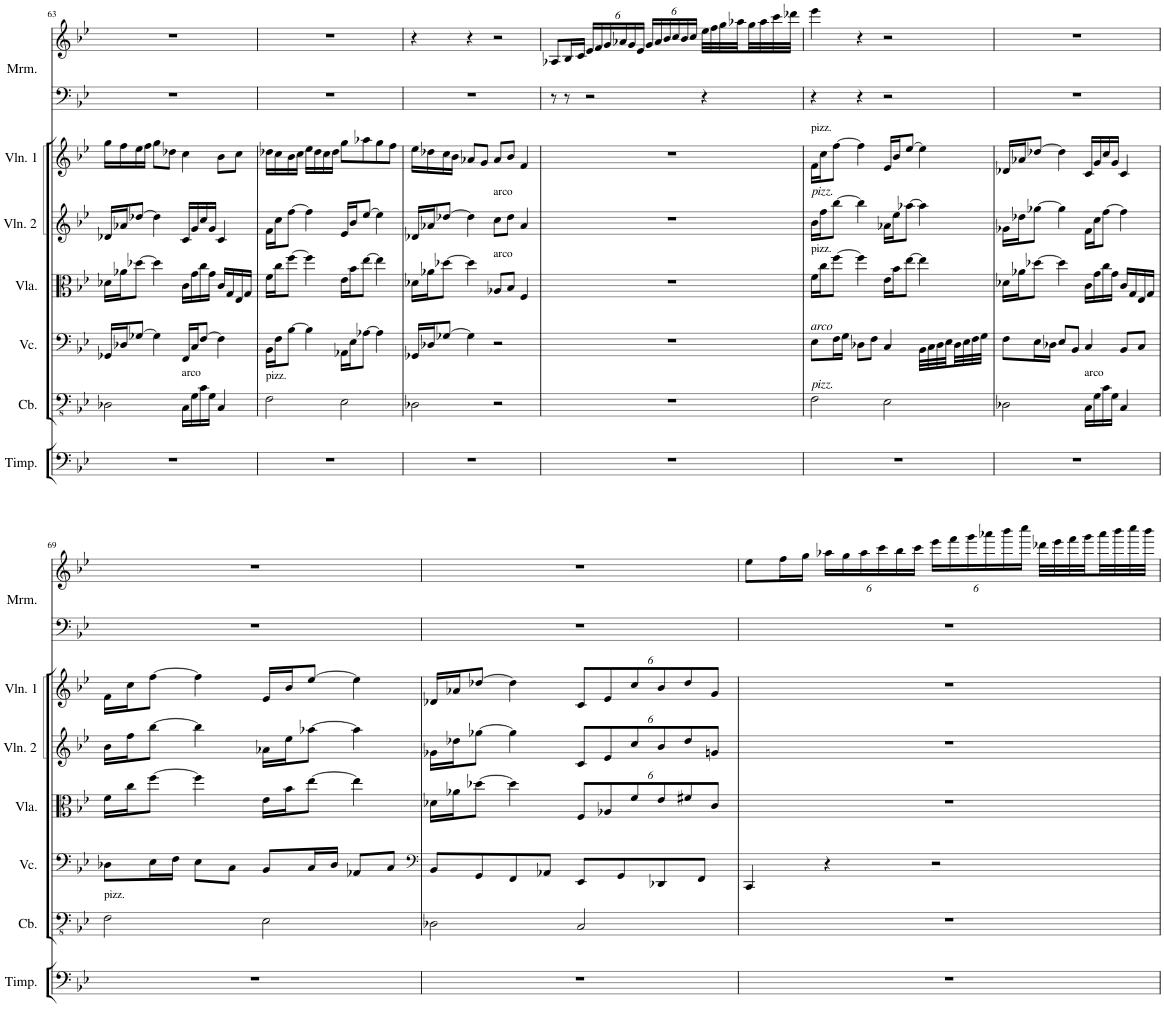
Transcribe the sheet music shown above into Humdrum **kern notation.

**kern	**kern	**kern	**kern	**kern	**kern
*part6	*part5	*part4	*part3	*part2	*part1
*staff6	*staff5	*staff4	*staff3	*staff2	*staff1
*I"Contrabass	*I"Violoncello	*I"Viola	*I"Violin 2	*I"Violin 1	*I"Marimba
*I'Cb.	*I'Vc.	*I'Vla.	*I'Vln. 2	*I'Vln. 1	*I'Mrm.
!!LO:PB:g=z
*clefFv4	*clefF4	*clefC3	*clefG2	*clefG2	*clefG2
*ITrd7c12	*	*	*	*	*
*k[b-e-]	*k[b-e-]	*k[b-e-]	*k[b-e-]	*k[b-e-]	*k[b-e-]
*M4/4	*M4/4	*M4/4	*M4/4	*M4/4	*M4/4
=63	=63	=63	=63	=63	=63
2DD-X\	16GG-X/LL	16d-X\LL	16d-X/LL	16gg\LL	1r
.	16D-X/J	16a-X\J	16a-X/J	16ff\	.
.	[8G-X/J	[8dd-X\J	[8dd-X/J	16ee-\	.
.	.	.	.	16ff\JJ	.
.	4G-\]	4dd-\]	4dd-\]	8gg\L	.
.	.	.	.	8dd-X\J	.
!LO:TX:a:t=arco	!	!	!	!	!
16CC\LL	16FF/LL	16c\LL	16c/LL	4cc\	.
16GG\	16C/J	16g\	16g/	.	.
16C\	[8F/J	16cc\	16cc/	.	.
16GG\JJ	.	16g\JJ	16g/JJ	.	.
4CC/	4F\]	16c/LL	4c/	8b-\L	.
.	.	16G/	.	.	.
.	.	16E-/	.	8cc\J	.
.	.	16G/JJ	.	.	.
=64	=64	=64	=64	=64	=64
!LO:TX:a:t=pizz.	!	!	!	!	!
2FF\	16BB-\LL	16f\LL	16f\LL	16dd-X\LL	1r
.	16F\J	16cc\J	16cc\J	16cc\	.
.	[8B-\J	[8ff\J	[8ff\J	16b-\	.
.	.	.	.	16cc\JJ	.
.	4B-\]	4ff\]	4ff\]	16ee-\LL	.
.	.	.	.	16dd-\	.
.	.	.	.	16cc\	.
.	.	.	.	16dd-\JJ	.
2EE-\	16AA-X\LL	16e-\LL	16e-/LL	8gg\L	.
.	16E-\J	16b-\J	16b-/J	.	.
.	[8A-X\J	[8ee-\J	[8ee-/J	8aa-X\	.
.	4A-\]	4ee-\]	4ee-\]	8gg\	.
.	.	.	.	8ff\J	.
=65	=65	=65	=65	=65	=65
2DD-X\	16GG-X/LL	16d-X\LL	16d-X/LL	16ee-\LL	4r
.	16D-X/J	16a-X\J	16a-X/J	16dd-X\	.
.	[8G-X/J	[8dd-X\J	[8dd-X/J	16cc\	.
.	.	.	.	16b-\JJ	.
.	4G-\]	4dd-\]	4dd-\]	8a-X/L	4r
.	.	.	.	8g/J	.
!	!	!	!LO:TX:a:t=arco	!	!
!	!	!LO:TX:a:t=arco	!	!	!
2r	2r	8A-X/L	8cc\L	8a-/L	2r
.	.	8B-/J	8dd-\J	8b-/J	.
.	.	4F/	4a-/	4f/	.
=66	=66	=66	=66	=66	=66
1r	1r	1r	1r	1r	8A-X/L
.	.	.	.	.	16B-/L
.	.	.	.	.	16c/JJ
*	*	*	*	*	*Xbrackettup
.	.	.	.	.	24e-/LL
.	.	.	.	.	24f/
.	.	.	.	.	24g/
.	.	.	.	.	24a-X/
.	.	.	.	.	24g/
.	.	.	.	.	24e-/JJ
.	.	.	.	.	24g/LL
.	.	.	.	.	24a-/
.	.	.	.	.	24b-/
.	.	.	.	.	24cc/
.	.	.	.	.	24b-/
.	.	.	.	.	24cc/JJ
.	.	.	.	.	32ee-\LLL
.	.	.	.	.	32ff\
.	.	.	.	.	32gg\
.	.	.	.	.	32aa-X\
.	.	.	.	.	32gg\
.	.	.	.	.	32aa-\
.	.	.	.	.	32ccc\
.	.	.	.	.	32ddd-X\JJJ
=67	=67	=67	=67	=67	=67
!	!	!	!	!LO:TX:a:t=pizz.	!
!	!	!	!LO:TX:a:i:t=pizz.	!	!
!	!	!LO:TX:a:t=pizz.	!	!	!
!	!LO:TX:a:i:t=arco	!	!	!	!
!LO:TX:a:i:t=pizz.	!	!	!	!	!
2FF\	8E-\L	16f\LL	16b-\LL	16f\LL	4eee-\
.	.	16cc\J	16ff\J	16cc\J	.
.	16F\L	[8ff\J	[8bb-\J	[8ff\J	.
.	16G\JJ	.	.	.	.
.	8D-X\L	4ff\]	4bb-\]	4ff\]	4r
.	8F\J	.	.	.	.
2EE-\	4C/	16e-\LL	16a-X\LL	16e-/LL	2r
.	.	16b-\J	16ee-\J	16b-/J	.
.	.	[8ee-\J	[8aa-X\J	[8ee-/J	.
.	32BB-\LLL	4ee-\]	4aa-\]	4ee-\]	.
.	32C\	.	.	.	.
.	32D-\	.	.	.	.
.	32E-\	.	.	.	.
.	32D-\	.	.	.	.
.	32E-\	.	.	.	.
.	32F\	.	.	.	.
.	32G\JJJ	.	.	.	.
=68	=68	=68	=68	=68	=68
2DD-X\	8F\L	16d-X\LL	16g-X\LL	16d-X/LL	1r
.	.	16a-X\J	16dd-X\J	16a-X/J	.
.	16E-\L	[8dd-X\J	[8gg-X\J	[8dd-X/J	.
.	16D-X\JJ	.	.	.	.
.	8E-/L	4dd-\]	4gg-\]	4dd-\]	.
.	8BB-/J	.	.	.	.
!LO:TX:a:t=arco	!	!	!	!	!
16CC\LL	4C/	16c\LL	16f\LL	16c/LL	.
16GG\	.	16g\	16cc\J	16g/	.
16C\	.	16cc\	[8ff\J	16cc/	.
16GG\JJ	.	16g\JJ	.	16g/JJ	.
4CC/	8BB-/L	16c/LL	4ff\]	4c/	.
.	.	16G/	.	.	.
.	8C/J	16E-/	.	.	.
.	.	16G/JJ	.	.	.
!!LO:LB:g=z
=69	=69	=69	=69	=69	=69
!LO:TX:a:t=pizz.	!	!	!	!	!
2FF\	8D-X\L	16f\LL	16b-\LL	16f\LL	1r
.	.	16cc\J	16ff\J	16cc\J	.
.	16E-\L	[8ff\J	[8bb-\J	[8ff\J	.
.	16F\JJ	.	.	.	.
.	8E-\L	4ff\]	4bb-\]	4ff\]	.
.	8C\J	.	.	.	.
2EE-\	8BB-/L	16e-\LL	16a-X\LL	16e-/LL	.
.	.	16b-\J	16ee-\J	16b-/J	.
.	16C/L	[8ee-\J	[8aa-X\J	[8ee-/J	.
.	16D-/JJ	.	.	.	.
.	8AA-X/L	4ee-\]	4aa-\]	4ee-\]	.
.	8C/J	.	.	.	.
=70	=70	=70	=70	=70	=70
*	*clefF4	*	*	*	*
2DD-X\	8BB-/L	16d-X\LL	16g-X\LL	16d-X/LL	1r
.	.	16a-X\J	16dd-X\J	16a-X/J	.
.	8GG/	[8dd-X\J	[8gg-X\J	[8dd-X/J	.
.	8FF/	4dd-\]	4gg-\]	4dd-\]	.
.	8AA-X/J	.	.	.	.
*	*	*Xbrackettup	*Xbrackettup	*Xbrackettup	*
2CC/	8EE-/L	12F/L	12c/L	12c/L	.
.	.	12A-X/	12e-/	12e-/	.
.	8GG/	.	.	.	.
.	.	12f/	12cc/	12cc/	.
.	8DD-X/	12e-/	12b-/	12b-/	.
.	.	12f#X/	12dd-/	12dd-/	.
.	8FF/J	.	.	.	.
.	.	12c/J	12gn/J	12g/J	.
=71	=71	=71	=71	=71	=71
1r	4CC/	1r	1r	1r	8ee-\L
.	.	.	.	.	16ff\L
.	.	.	.	.	16gg\JJ
.	4r	.	.	.	24aa-X\LL
.	.	.	.	.	24gg\
.	.	.	.	.	24aa-\
.	.	.	.	.	24ccc\
.	.	.	.	.	24bb-\
.	.	.	.	.	24ccc\JJ
.	2r	.	.	.	24eee-\LL
.	.	.	.	.	24fff\
.	.	.	.	.	24ggg\
.	.	.	.	.	24aaa-X\
.	.	.	.	.	24bbb-\
.	.	.	.	.	24cccc\JJ
.	.	.	.	.	32ddd-X\LLL
.	.	.	.	.	32eee-\
.	.	.	.	.	32fff\
.	.	.	.	.	32ggg\
.	.	.	.	.	32aaa-\
.	.	.	.	.	32bbb-\
.	.	.	.	.	32cccc\
.	.	.	.	.	32bbb-\JJJ
=	=	=	=	=	=
*-	*-	*-	*-	*-	*-
